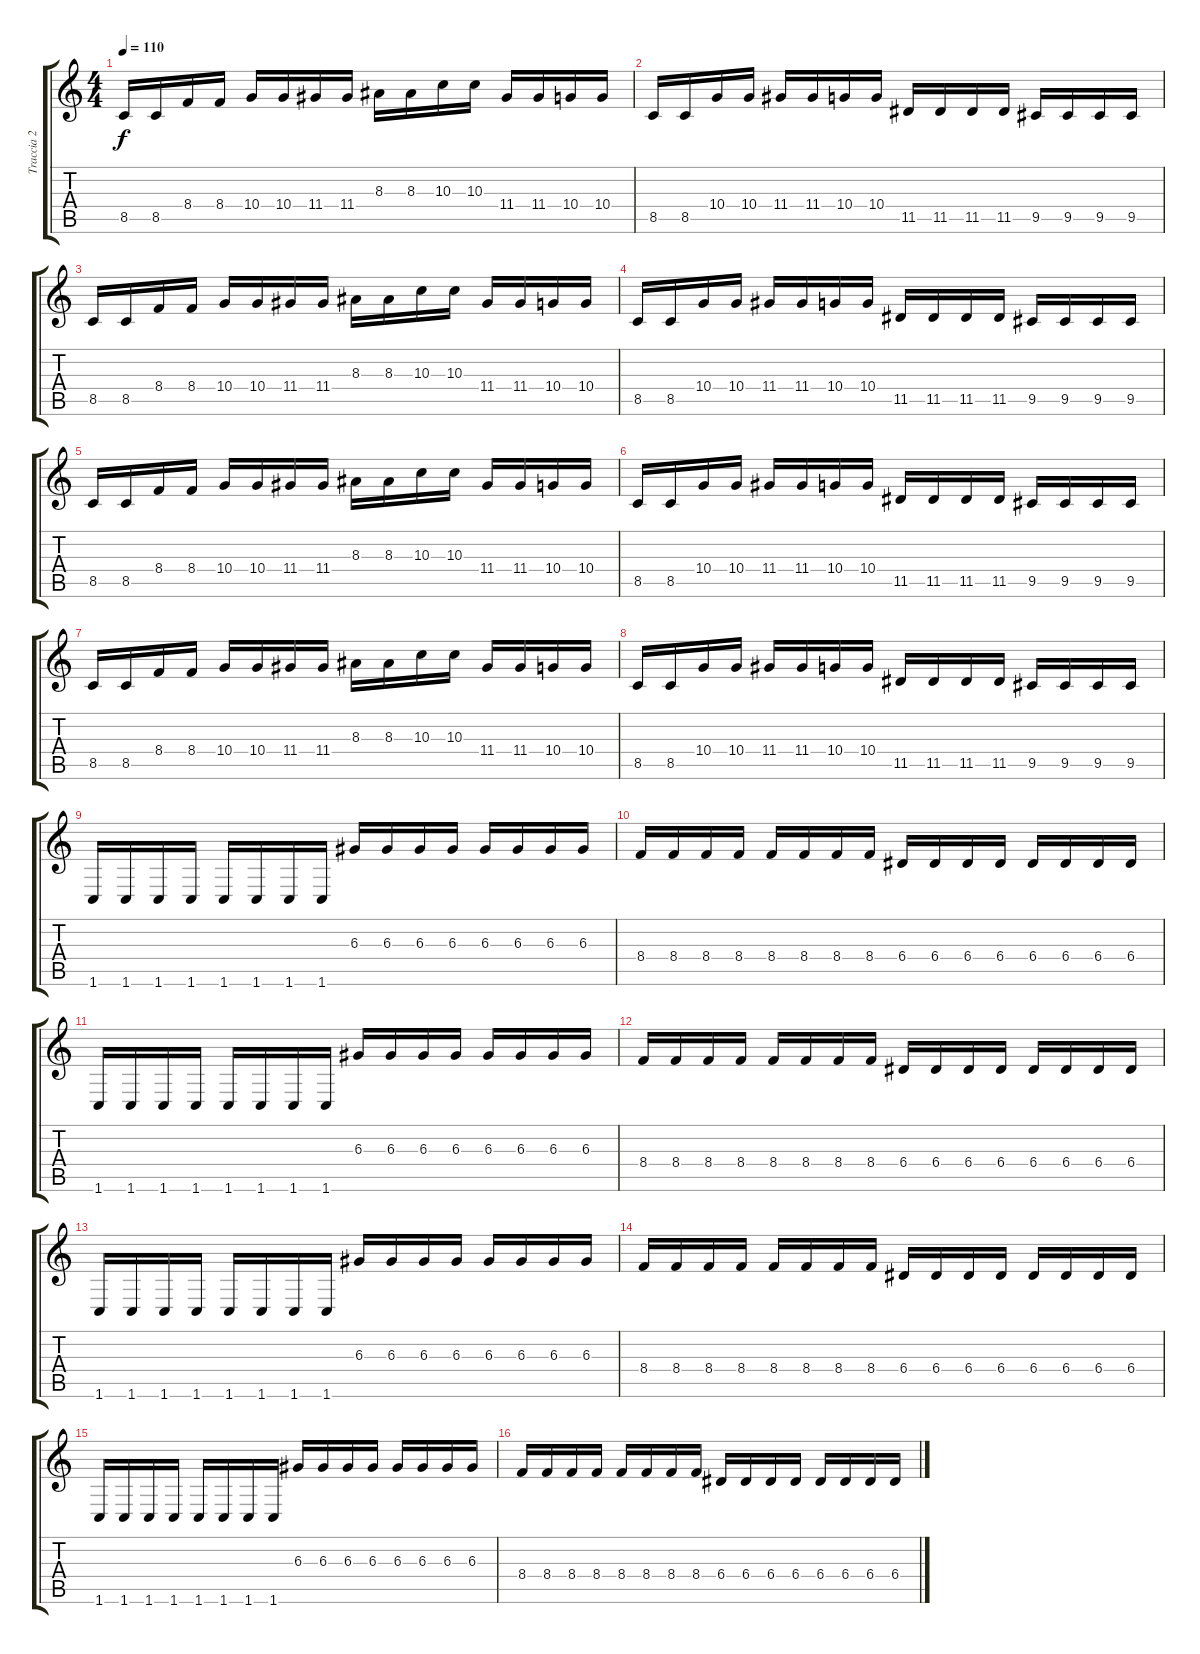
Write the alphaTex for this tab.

\track ("Traccia 2" "Traccia 2") {instrument distortionguitar}
\staff {score tabs}
\tuning (B3 Gb3 D3 A2 E2 B1) {hide}
\ts (4 4)
\tempo 110
\clef g2
\ks c
8.5.16{dy f} 8.5.16 8.4.16 8.4.16 10.4.16 10.4.16 11.4.16 11.4.16 8.3.16 8.3.16 10.3.16 10.3.16 11.4.16 11.4.16 10.4.16 10.4.16 |
8.5.16 8.5.16 10.4.16 10.4.16 11.4.16 11.4.16 10.4.16 10.4.16 11.5.16 11.5.16 11.5.16 11.5.16 9.5.16 9.5.16 9.5.16 9.5.16 |
8.5.16 8.5.16 8.4.16 8.4.16 10.4.16 10.4.16 11.4.16 11.4.16 8.3.16 8.3.16 10.3.16 10.3.16 11.4.16 11.4.16 10.4.16 10.4.16 |
8.5.16 8.5.16 10.4.16 10.4.16 11.4.16 11.4.16 10.4.16 10.4.16 11.5.16 11.5.16 11.5.16 11.5.16 9.5.16 9.5.16 9.5.16 9.5.16 |
8.5.16 8.5.16 8.4.16 8.4.16 10.4.16 10.4.16 11.4.16 11.4.16 8.3.16 8.3.16 10.3.16 10.3.16 11.4.16 11.4.16 10.4.16 10.4.16 |
8.5.16 8.5.16 10.4.16 10.4.16 11.4.16 11.4.16 10.4.16 10.4.16 11.5.16 11.5.16 11.5.16 11.5.16 9.5.16 9.5.16 9.5.16 9.5.16 |
8.5.16 8.5.16 8.4.16 8.4.16 10.4.16 10.4.16 11.4.16 11.4.16 8.3.16 8.3.16 10.3.16 10.3.16 11.4.16 11.4.16 10.4.16 10.4.16 |
8.5.16 8.5.16 10.4.16 10.4.16 11.4.16 11.4.16 10.4.16 10.4.16 11.5.16 11.5.16 11.5.16 11.5.16 9.5.16 9.5.16 9.5.16 9.5.16 |
1.6.16 1.6.16 1.6.16 1.6.16 1.6.16 1.6.16 1.6.16 1.6.16 6.3.16 6.3.16 6.3.16 6.3.16 6.3.16 6.3.16 6.3.16 6.3.16 |
8.4.16 8.4.16 8.4.16 8.4.16 8.4.16 8.4.16 8.4.16 8.4.16 6.4.16 6.4.16 6.4.16 6.4.16 6.4.16 6.4.16 6.4.16 6.4.16 |
1.6.16 1.6.16 1.6.16 1.6.16 1.6.16 1.6.16 1.6.16 1.6.16 6.3.16 6.3.16 6.3.16 6.3.16 6.3.16 6.3.16 6.3.16 6.3.16 |
8.4.16 8.4.16 8.4.16 8.4.16 8.4.16 8.4.16 8.4.16 8.4.16 6.4.16 6.4.16 6.4.16 6.4.16 6.4.16 6.4.16 6.4.16 6.4.16 |
1.6.16 1.6.16 1.6.16 1.6.16 1.6.16 1.6.16 1.6.16 1.6.16 6.3.16 6.3.16 6.3.16 6.3.16 6.3.16 6.3.16 6.3.16 6.3.16 |
8.4.16 8.4.16 8.4.16 8.4.16 8.4.16 8.4.16 8.4.16 8.4.16 6.4.16 6.4.16 6.4.16 6.4.16 6.4.16 6.4.16 6.4.16 6.4.16 |
1.6.16 1.6.16 1.6.16 1.6.16 1.6.16 1.6.16 1.6.16 1.6.16 6.3.16 6.3.16 6.3.16 6.3.16 6.3.16 6.3.16 6.3.16 6.3.16 |
8.4.16 8.4.16 8.4.16 8.4.16 8.4.16 8.4.16 8.4.16 8.4.16 6.4.16 6.4.16 6.4.16 6.4.16 6.4.16 6.4.16 6.4.16 6.4.16
